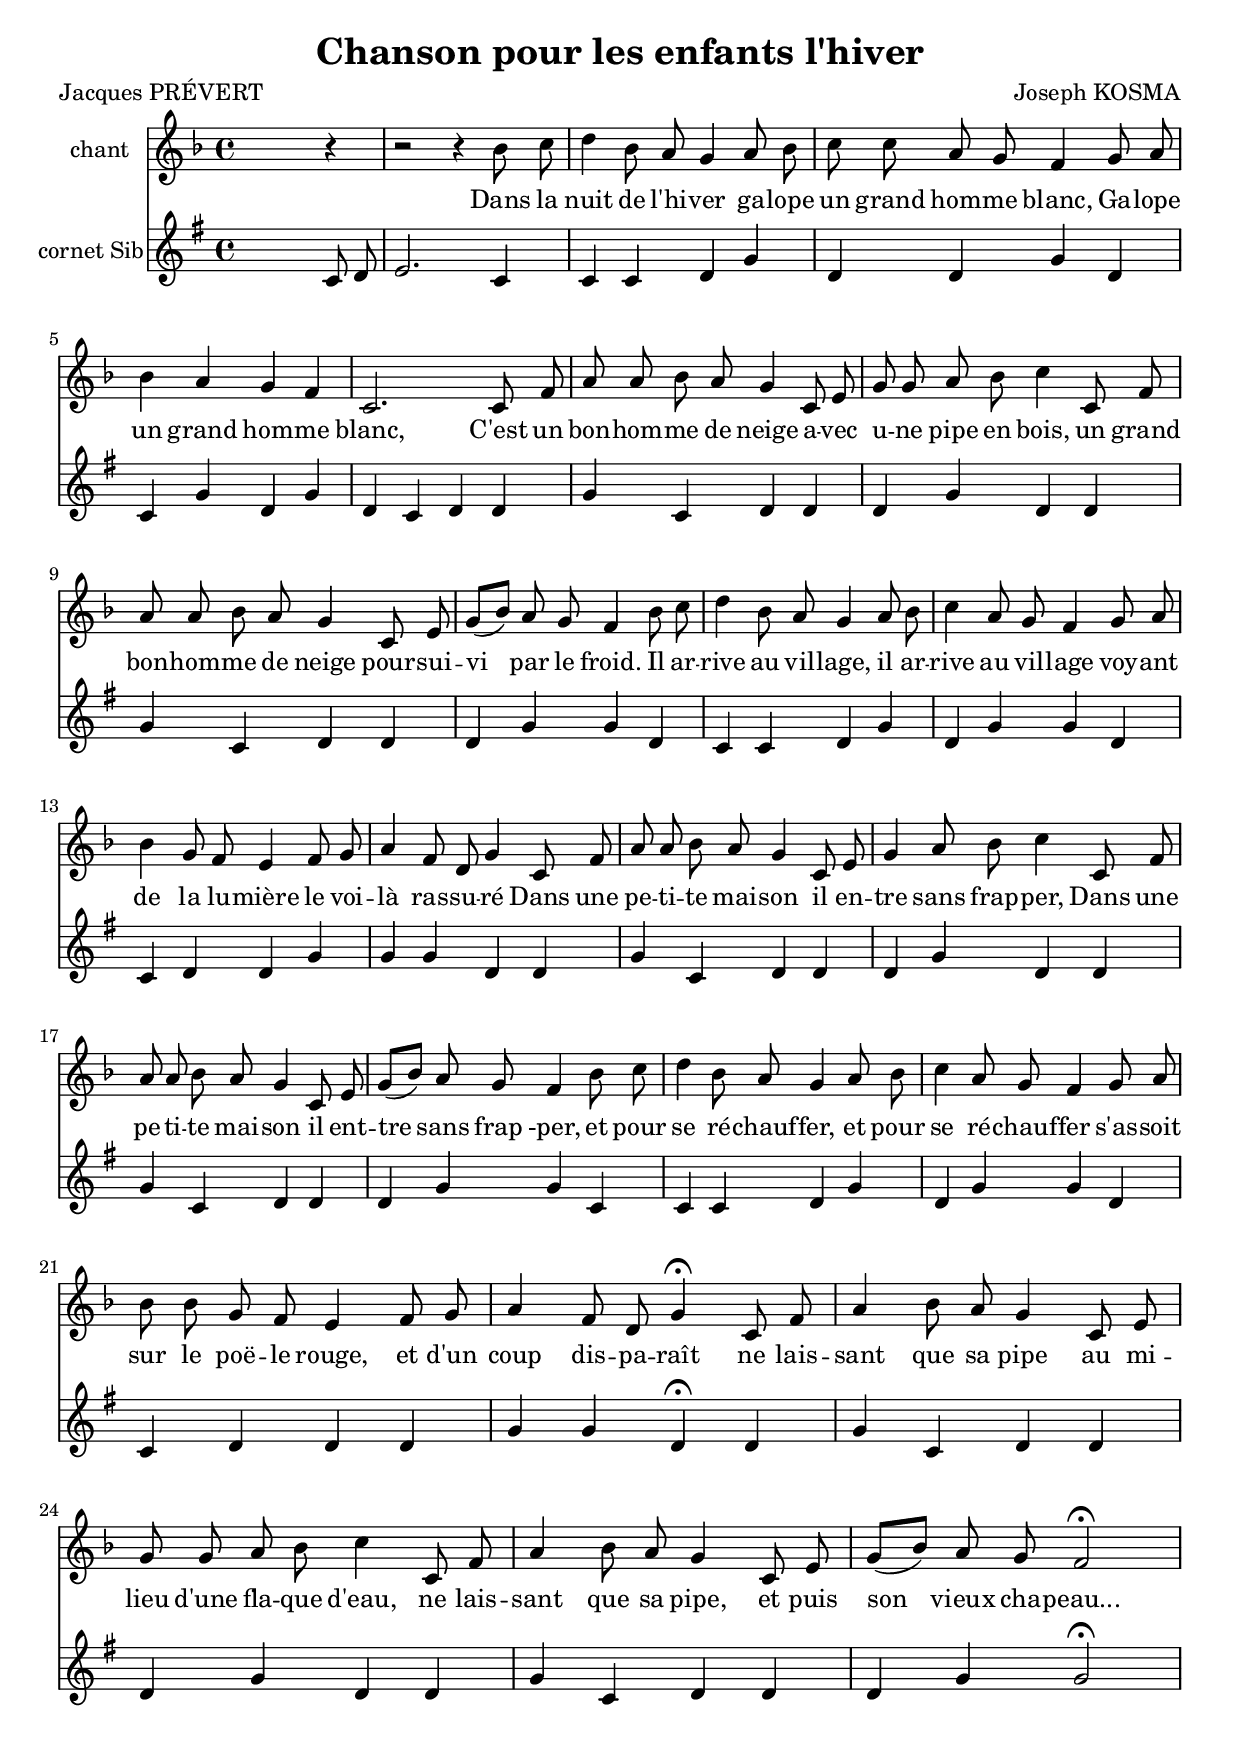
\version "2.10.33" 
%#(set-global-staff-size 12)
\include "italiano.ly" 
\header { 
    title = "Chanson pour les enfants l'hiver"
  poet = "Jacques PRÉVERT"
  composer = "Joseph KOSMA"

}  

\paper {
       ragged-last-bottom = ##f
       ragged-bottom = ##f
     }
 
\score {
  \relative do''
 
<<
  \context Staff=haut {
  \set Staff.instrumentName = \markup {"chant" }
  \transpose sol fa
  \key sol \major 
  \time 4/4 
  \autoBeamOff
{ 
\transpose sol fa
  \relative do''
{
s2. r4 r2 r4 do8 re mi4 do8 si la4 si8 do re re si la sol4 la8 si
do4 si la sol re2. re8 sol si si do si la4 re,8 fad la la si do re4 re,8 sol
si si do si la4 re,8 fad la [(do)] si la sol4 do8 re mi4 do8 si la4 si8 do
re4 si8 la sol4 la8 si do4 la8 sol fad4 sol8 la si4 sol8 mi la4 re,8 sol si si do si la4 re,8 fad %\pageBreak
la4 si8 do re4 re,8 sol si si do si la4 re,8 fad la [(do)] si la sol4 do8 re
mi4 do8 si la4 si8 do re4 si8 la sol4 la8 si do do la sol fad4 sol8 la si4 sol8 mi la4\fermata re,8 sol
si4 do8 si la4 re,8 fad la la si do re4 re,8 sol si4 do8 si la4 re,8 fad la [(do)] si la sol2\fermata
}
}
}
\addlyrics {
Dans la nuit de l'hi -- ver ga -- lope un grand hom -- me blanc, Ga -- lope
un grand hom -- me blanc, C'est un bon -- hom -- me de neige a -- vec u -- ne pipe en bois, un grand
bon -- hom -- me de neige pour -- sui -- vi par le froid. Il ar -- rive au vil -- lage, il ar --
rive au vil -- lage voy -- ant de la lu -- mière le voi -- là ras -- su -- ré Dans une pe -- ti -- te mai -- son il en --
tre sans frap -- per, Dans une pe -- ti -- te mai -- son il ent -- tre sans frap -per, et pour
se ré -- chauf -- fer, et pour se ré -- chauf -- fer s'as -- soit sur le poë -- le rouge, et d'un coup dis -- pa -- raît ne lais --
sant que sa pipe au mi -- lieu d'une fla -- que d'eau, ne lais -- sant que sa pipe, et puis son vieux cha -- peau...
}

\context Staff=bas { 
    \set Staff.instrumentName = \markup {"cornet Sib" }
    \set Staff.midiInstrument = "trumpet"
    \key  sol  \major   
    \time  4/4   
    \autoBeamOff 
{   
s2.  do,8 re mi2.  do4  do4  do4  re4  sol4  re  re   sol4  re4    %\break 
do4  sol'  re  sol  re do re re sol  do,  re  re  re  sol re  re %\break 
sol  do, re  re  re  sol  sol  re  do  do  re  sol %\break 
re  sol sol  re do re re sol sol sol re re sol do, re re %\break 
re sol re re sol do, re re re sol sol do, %\break 
do do re sol re sol sol re do re re re  sol sol re\fermata re %\break 
sol do, re re re sol re re sol do, re re re sol sol2\fermata 
} 
} 
>>

\layout {
}
\midi {}

}
